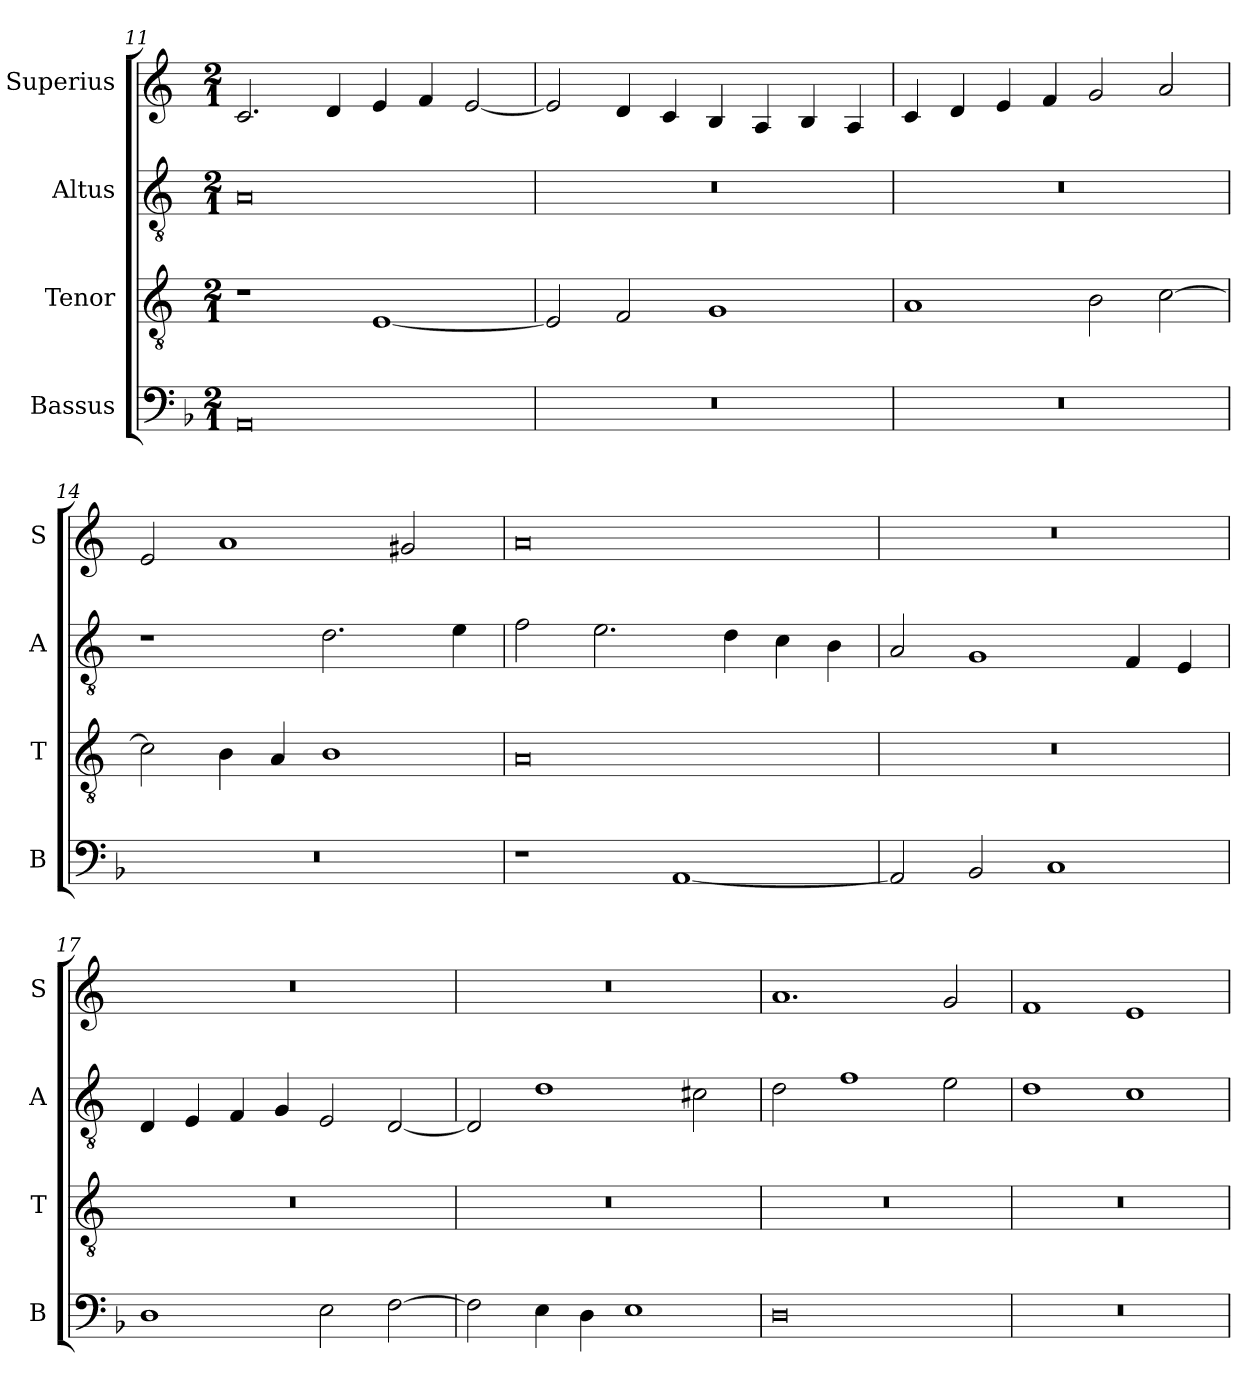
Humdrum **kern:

**kern	**kern	**kern	**kern
*part4	*part3	*part2	*part1
*staff4	*staff3	*staff2	*staff1
*I"Bassus	*I"Tenor	*I"Altus	*I"Superius
*I'B	*I'T	*I'A	*I'S
*clefF4	*clefGv2	*clefGv2	*clefG2
*k[b-]	*k[]	*k[]	*k[]
*M2/1	*M2/1	*M2/1	*M2/1
=11	=11	=11	=11
0AA	1r	0A	2.c/
.	.	.	4d/
.	[1E	.	4e/
.	.	.	4f/
.	.	.	[2e/
=12	=12	=12	=12
0r	2E/]	0r	2e/]
.	2F/	.	4d/
.	.	.	4c/
.	1G	.	4B/
.	.	.	4A/
.	.	.	4B/
.	.	.	4A/
=13	=13	=13	=13
0r	1A	0r	4c/
.	.	.	4d/
.	.	.	4e/
.	.	.	4f/
.	2B\	.	2g/
.	[2c\	.	2a/
=14	=14	=14	=14
0r	2c\]	1r	2e/
.	4B\	.	1a
.	4A/	.	.
.	1B	2.d\	.
.	.	.	2g#X/
.	.	4e\	.
=15	=15	=15	=15
1r	0A	2f\	0a
.	.	2.e\	.
[1AA	.	.	.
.	.	4d\	.
.	.	4c\	.
.	.	4B\	.
=16	=16	=16	=16
2AA/]	0r	2A/	0r
2BB-/	.	1G	.
1C	.	.	.
.	.	4F/	.
.	.	4E/	.
=17	=17	=17	=17
1D	0r	4D/	0r
.	.	4E/	.
.	.	4F/	.
.	.	4G/	.
2E\	.	2E/	.
[2F\	.	[2D/	.
=18	=18	=18	=18
2F\]	0r	2D/]	0r
4E\	.	1d	.
4D\	.	.	.
1E	.	.	.
.	.	2c#X\	.
=19	=19	=19	=19
0D	0r	2d\	1.a
.	.	1f	.
.	.	2e\	2g/
=20	=20	=20	=20
0r	0r	1d	1f
.	.	1c	1e
=	=	=	=
*-	*-	*-	*-
